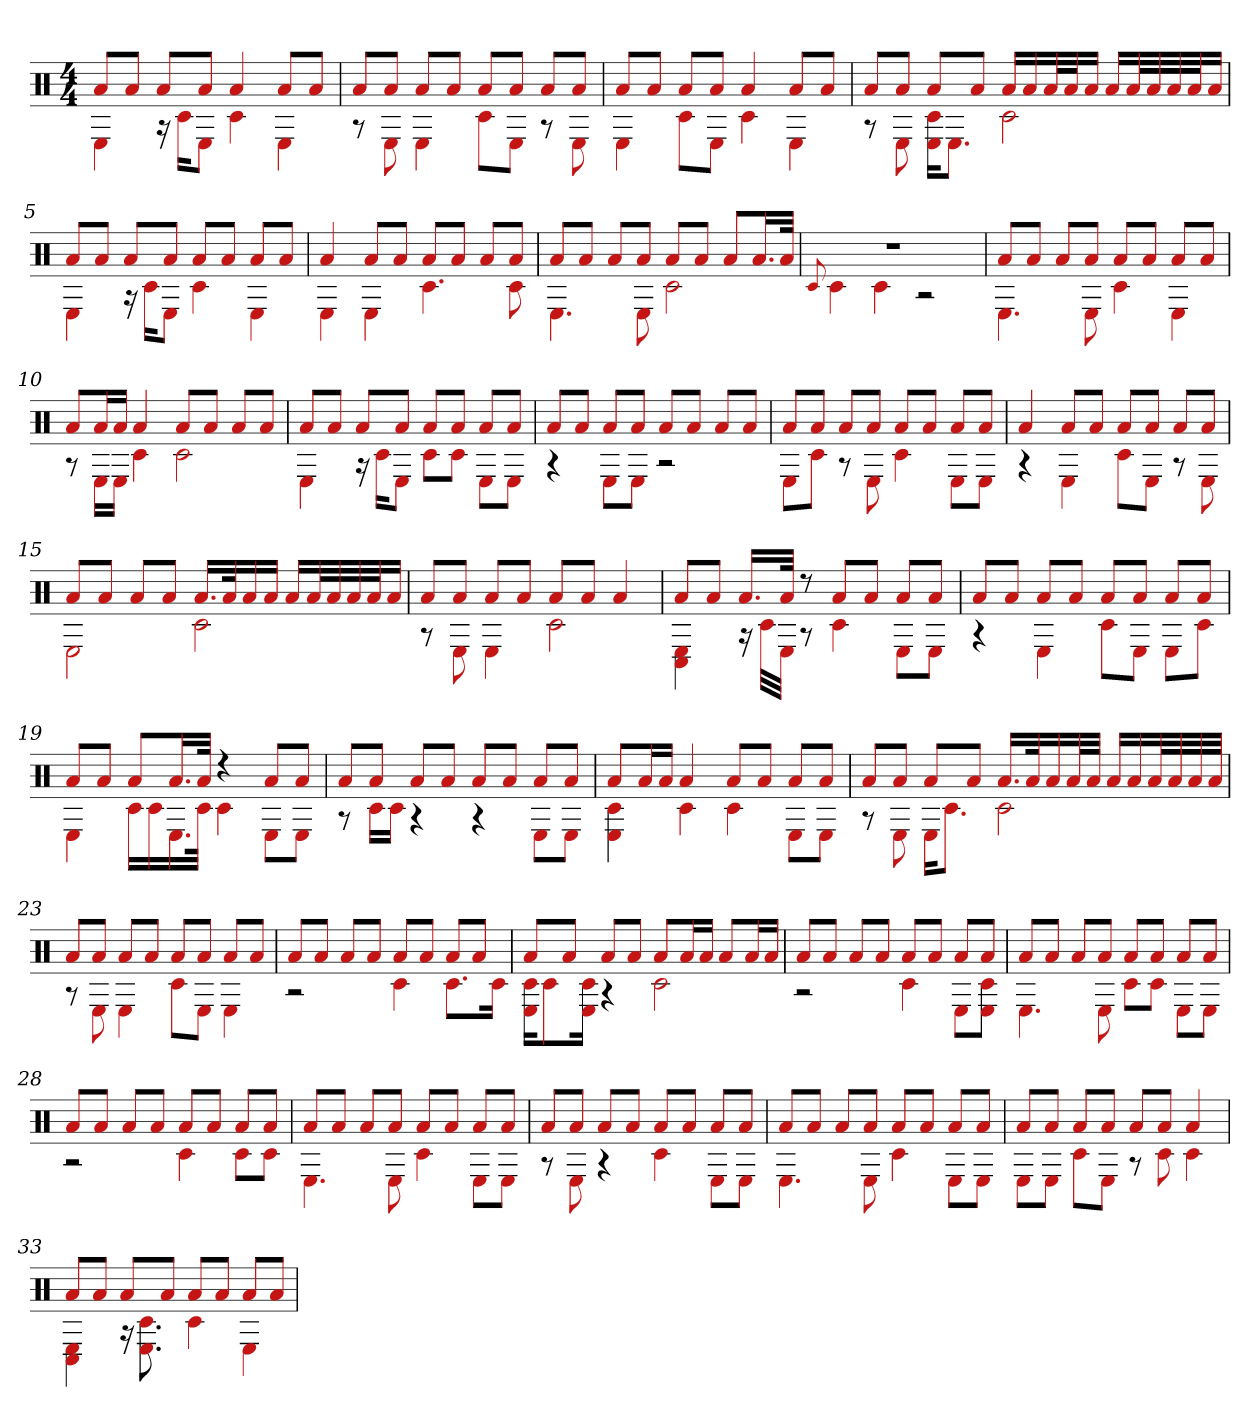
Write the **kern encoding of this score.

**kern
*part1
*staff1
*clefX
*k[]
*M4/4
=1
*^
8aL	4E
8aJ	.
8aL	16r
.	16c#KL
8aJ	8EJ
4a	4c#
8aL	4E
8aJ	.
=2	=2
8aL	8r
8aJ	8E
8aL	4E
8aJ	.
8aL	8c#L
8aJ	8EJ
8aL	8r
8aJ	8E
=3	=3
8aL	4E
8aJ	.
8aL	8c#L
8aJ	8EJ
4a	4c#
8aL	4E
8aJ	.
=4	=4
8aL	8r
8aJ	8E
8aL	16E 16c#KL
.	8.EJ
8aJ	.
16aLL	2c#
16a	.
32aL	.
32aJ	.
16aJJ	.
16aLL	.
32aL	.
32a	.
32a	.
32aJ	.
16aJJ	.
=5	=5
8aL	4E
8aJ	.
8aL	16r
.	16c#KL
8aJ	8EJ
8aL	4c#
8aJ	.
8aL	4E
8aJ	.
=6	=6
4a	4E
8aL	4E
8aJ	.
8aL	4.c#
8aJ	.
8aL	.
8aJ	8c#
=7	=7
8aL	4.E
8aJ	.
8aL	.
8aJ	8E
8aL	2c#
8aJ	.
8aL	.
16.aL	.
32aJJk	.
=8	=8
.	8qqc#
1r	4c#
.	4c#
.	2r
=9	=9
8aL	4.E
8aJ	.
8aL	.
8aJ	8E
8aL	4c#
8aJ	.
8aL	4E
8aJ	.
=10	=10
8aL	8r
16aL	16ELL
16aJJ	16EJJ
4a	4c#
8aL	2c#
8aJ	.
8aL	.
8aJ	.
=11	=11
8aL	4E
8aJ	.
8aL	16r
.	16c#KL
8aJ	8EJ
8aL	8c#L
8aJ	8c#J
8aL	8EL
8aJ	8EJ
=12	=12
8aL	4r
8aJ	.
8aL	8EL
8aJ	8EJ
8aL	2r
8aJ	.
8aL	.
8aJ	.
=13	=13
8aL	8EL
8aJ	8c#J
8aL	8r
8aJ	8E
8aL	4c#
8aJ	.
8aL	8EL
8aJ	8EJ
=14	=14
4a	4r
8aL	4E
8aJ	.
8aL	8c#L
8aJ	8EJ
8aL	8r
8aJ	8E
=15	=15
8aL	2E
8aJ	.
8aL	.
8aJ	.
16.aLL	2c#
32ak	.
16a	.
16aJJ	.
16aLL	.
32aL	.
32a	.
32a	.
32aJ	.
16aJJ	.
=16	=16
8aL	8r
8aJ	8E
8aL	4E
8aJ	.
8aL	2c#
8aJ	.
4a	.
=17	=17
8aL	4E 4C#
8aJ	.
16.aLL	16r
.	32c#LLL
32aJJk	32EJJJ
8r	8r
8aL	4c#
8aJ	.
8aL	8EL
8aJ	8EJ
=18	=18
8aL	4r
8aJ	.
8aL	4E
8aJ	.
8aL	8c#L
8aJ	8EJ
8aL	8EL
8aJ	8c#J
=19	=19
8aL	4E
8aJ	.
8aL	16c#LL
.	16c#
16.aL	16.E
32aJJk	32c#JJk
4r	4c#
8aL	8EL
8aJ	8EJ
=20	=20
8aL	8r
8aJ	16c#LL
.	16c#JJ
8aL	4r
8aJ	.
8aL	4r
8aJ	.
8aL	8EL
8aJ	8EJ
=21	=21
8aL	4c# 4E
16aL	.
16aJJ	.
4a	4c#
8aL	4c#
8aJ	.
8aL	8EL
8aJ	8EJ
=22	=22
8aL	8r
8aJ	8E
8aL	16EKL
.	8.c#J
8aJ	.
16.aLL	2c#
32ak	.
16a	.
32aL	.
32aJJJ	.
16aLL	.
16a	.
32aL	.
32a	.
32a	.
32aJJJ	.
=23	=23
8aL	8r
8aJ	8E
8aL	4E
8aJ	.
8aL	8c#L
8aJ	8EJ
8aL	4E
8aJ	.
=24	=24
8aL	2r
8aJ	.
8aL	.
8aJ	.
8aL	4c#
8aJ	.
8aL	8.c#L
8aJ	.
.	16c#Jk
=25	=25
8aL	16c# 16EKL
.	8c#
8aJ	.
.	16c# 16EJk
8aL	4r
8aJ	.
8aL	2c#
16aL	.
16aJJ	.
8aL	.
16aL	.
16aJJ	.
=26	=26
8aL	2r
8aJ	.
8aL	.
8aJ	.
8aL	4c#
8aJ	.
8aL	8EL
8aJ	8c# 8EJ
=27	=27
8aL	4.E
8aJ	.
8aL	.
8aJ	8E
8aL	8c#L
8aJ	8c#J
8aL	8EL
8aJ	8EJ
=28	=28
8aL	2r
8aJ	.
8aL	.
8aJ	.
8aL	4c#
8aJ	.
8aL	8c#L
8aJ	8c#J
=29	=29
8aL	4.E
8aJ	.
8aL	.
8aJ	8E
8aL	4c#
8aJ	.
8aL	8EL
8aJ	8EJ
=30	=30
8aL	8r
8aJ	8E
8aL	4r
8aJ	.
8aL	4c#
8aJ	.
8aL	8EL
8aJ	8EJ
=31	=31
8aL	4.E
8aJ	.
8aL	.
8aJ	8E
8aL	4c#
8aJ	.
8aL	8EL
8aJ	8EJ
=32	=32
8aL	8EL
8aJ	8EJ
8aL	8c#L
8aJ	8EJ
8aL	8r
8aJ	8c#
4a	4c#
=33	=33
8aL	4C# 4E
8aJ	.
8aL	16r
.	8.c# 8.E
8aJ	.
8aL	4c#
8aJ	.
8aL	4E
8aJ	.
*v	*v
=
*-
